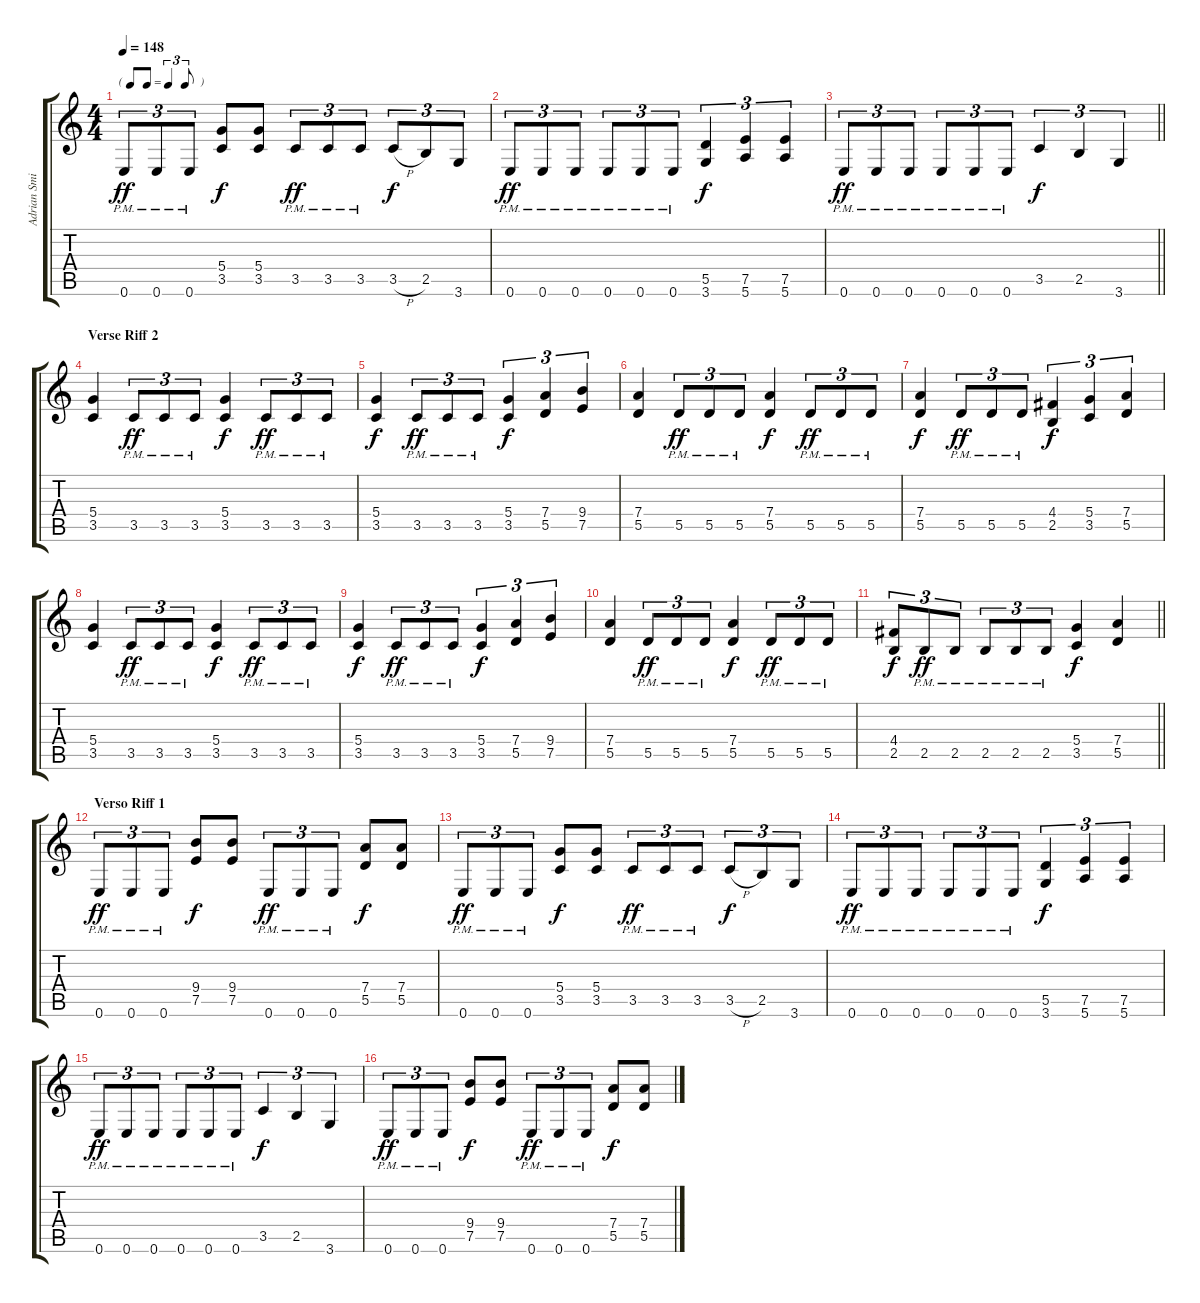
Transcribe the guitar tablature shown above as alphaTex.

\track ("Adrian Smith" "Adrian Smi") {instrument overdrivenguitar}
\staff {score tabs}
\tuning (E4 B3 G3 D3 A2 E2) {hide}
\ts (4 4)
\tf triplet8th
\tempo 148
\clef g2
\ks c
0.6{pm}.8{tu (3 2) dy ff} 0.6{pm}.8{tu (3 2)} 0.6{pm}.8{tu (3 2)} (5.4 3.5).8{dy f} (5.4 3.5).8 3.5{pm}.8{tu (3 2) dy ff} 3.5{pm}.8{tu (3 2)} 3.5{pm}.8{tu (3 2)} 3.5{h}.8{tu (3 2) dy f} 2.5.8{tu (3 2)} 3.6.8{tu (3 2)} |
0.6{pm}.8{tu (3 2) dy ff} 0.6{pm}.8{tu (3 2)} 0.6{pm}.8{tu (3 2)} 0.6{pm}.8{tu (3 2)} 0.6{pm}.8{tu (3 2)} 0.6{pm}.8{tu (3 2)} (5.5 3.6).4{tu (3 2) dy f} (7.5 5.6).4{tu (3 2)} (7.5 5.6).4{tu (3 2)} |
\barLineRight lightlight
0.6{pm}.8{tu (3 2) dy ff} 0.6{pm}.8{tu (3 2)} 0.6{pm}.8{tu (3 2)} 0.6{pm}.8{tu (3 2)} 0.6{pm}.8{tu (3 2)} 0.6{pm}.8{tu (3 2)} 3.5.4{tu (3 2) dy f} 2.5.4{tu (3 2)} 3.6.4{tu (3 2)} |
\section ("" "Verse Riff 2")
(5.4 3.5).4 3.5{pm}.8{tu (3 2) dy ff} 3.5{pm}.8{tu (3 2)} 3.5{pm}.8{tu (3 2)} (5.4 3.5).4{dy f} 3.5{pm}.8{tu (3 2) dy ff} 3.5{pm}.8{tu (3 2)} 3.5{pm}.8{tu (3 2)} |
(5.4 3.5).4{dy f} 3.5{pm}.8{tu (3 2) dy ff} 3.5{pm}.8{tu (3 2)} 3.5{pm}.8{tu (3 2)} (5.4 3.5).4{tu (3 2) dy f} (7.4 5.5).4{tu (3 2)} (9.4 7.5).4{tu (3 2)} |
(7.4 5.5).4 5.5{pm}.8{tu (3 2) dy ff} 5.5{pm}.8{tu (3 2)} 5.5{pm}.8{tu (3 2)} (7.4 5.5).4{dy f} 5.5{pm}.8{tu (3 2) dy ff} 5.5{pm}.8{tu (3 2)} 5.5{pm}.8{tu (3 2)} |
(7.4 5.5).4{dy f} 5.5{pm}.8{tu (3 2) dy ff} 5.5{pm}.8{tu (3 2)} 5.5{pm}.8{tu (3 2)} (4.4 2.5).4{tu (3 2) dy f} (5.4 3.5).4{tu (3 2)} (7.4 5.5).4{tu (3 2)} |
(5.4 3.5).4 3.5{pm}.8{tu (3 2) dy ff} 3.5{pm}.8{tu (3 2)} 3.5{pm}.8{tu (3 2)} (5.4 3.5).4{dy f} 3.5{pm}.8{tu (3 2) dy ff} 3.5{pm}.8{tu (3 2)} 3.5{pm}.8{tu (3 2)} |
(5.4 3.5).4{dy f} 3.5{pm}.8{tu (3 2) dy ff} 3.5{pm}.8{tu (3 2)} 3.5{pm}.8{tu (3 2)} (5.4 3.5).4{tu (3 2) dy f} (7.4 5.5).4{tu (3 2)} (9.4 7.5).4{tu (3 2)} |
(7.4 5.5).4 5.5{pm}.8{tu (3 2) dy ff} 5.5{pm}.8{tu (3 2)} 5.5{pm}.8{tu (3 2)} (7.4 5.5).4{dy f} 5.5{pm}.8{tu (3 2) dy ff} 5.5{pm}.8{tu (3 2)} 5.5{pm}.8{tu (3 2)} |
\barLineRight lightlight
(4.4 2.5).8{tu (3 2) dy f} 2.5{pm}.8{tu (3 2) dy ff} 2.5{pm}.8{tu (3 2)} 2.5{pm}.8{tu (3 2)} 2.5{pm}.8{tu (3 2)} 2.5{pm}.8{tu (3 2)} (5.4 3.5).4{dy f} (7.4 5.5).4 |
\section ("" "Verso Riff 1")
0.6{pm}.8{tu (3 2) dy ff} 0.6{pm}.8{tu (3 2)} 0.6{pm}.8{tu (3 2)} (9.4 7.5).8{dy f} (9.4 7.5).8 0.6{pm}.8{tu (3 2) dy ff} 0.6{pm}.8{tu (3 2)} 0.6{pm}.8{tu (3 2)} (7.4 5.5).8{dy f} (7.4 5.5).8 |
0.6{pm}.8{tu (3 2) dy ff} 0.6{pm}.8{tu (3 2)} 0.6{pm}.8{tu (3 2)} (5.4 3.5).8{dy f} (5.4 3.5).8 3.5{pm}.8{tu (3 2) dy ff} 3.5{pm}.8{tu (3 2)} 3.5{pm}.8{tu (3 2)} 3.5{h}.8{tu (3 2) dy f} 2.5.8{tu (3 2)} 3.6.8{tu (3 2)} |
0.6{pm}.8{tu (3 2) dy ff} 0.6{pm}.8{tu (3 2)} 0.6{pm}.8{tu (3 2)} 0.6{pm}.8{tu (3 2)} 0.6{pm}.8{tu (3 2)} 0.6{pm}.8{tu (3 2)} (5.5 3.6).4{tu (3 2) dy f} (7.5 5.6).4{tu (3 2)} (7.5 5.6).4{tu (3 2)} |
0.6{pm}.8{tu (3 2) dy ff} 0.6{pm}.8{tu (3 2)} 0.6{pm}.8{tu (3 2)} 0.6{pm}.8{tu (3 2)} 0.6{pm}.8{tu (3 2)} 0.6{pm}.8{tu (3 2)} 3.5.4{tu (3 2) dy f} 2.5.4{tu (3 2)} 3.6.4{tu (3 2)} |
0.6{pm}.8{tu (3 2) dy ff} 0.6{pm}.8{tu (3 2)} 0.6{pm}.8{tu (3 2)} (9.4 7.5).8{dy f} (9.4 7.5).8 0.6{pm}.8{tu (3 2) dy ff} 0.6{pm}.8{tu (3 2)} 0.6{pm}.8{tu (3 2)} (7.4 5.5).8{dy f} (7.4 5.5).8
